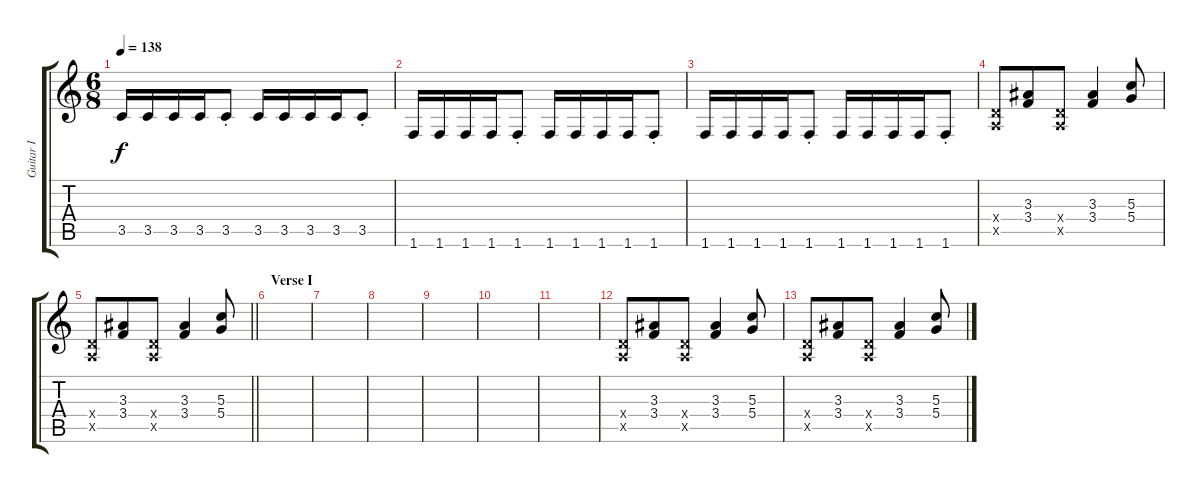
\track ("Guitar I" "Guitar I") {instrument distortionguitar}
\staff {score tabs}
\tuning (E4 B3 G3 D3 A2 E2) {hide}
\ts (6 8)
\tempo 138
\clef g2
\ks c
3.5.16{dy f} 3.5.16 3.5.16 3.5.16 3.5{st}.8 3.5.16 3.5.16 3.5.16 3.5.16 3.5{st}.8 |
1.6.16 1.6.16 1.6.16 1.6.16 1.6{st}.8 1.6.16 1.6.16 1.6.16 1.6.16 1.6{st}.8 |
1.6.16 1.6.16 1.6.16 1.6.16 1.6{st}.8 1.6.16 1.6.16 1.6.16 1.6.16 1.6{st}.8 |
(0.4{x} 0.5{x}).8 (3.3 3.4).8 (0.4{x} 0.5{x}).8 (3.3 3.4).4 (5.3 5.4).8 |
\barLineRight lightlight
(0.4{x} 0.5{x}).8 (3.3 3.4).8 (0.4{x} 0.5{x}).8 (3.3 3.4).4 (5.3 5.4).8 |
\section ("" "Verse I")
|
|
|
|
|
|
(0.4{x} 0.5{x}).8 (3.3 3.4).8 (0.4{x} 0.5{x}).8 (3.3 3.4).4 (5.3 5.4).8 |
(0.4{x} 0.5{x}).8 (3.3 3.4).8 (0.4{x} 0.5{x}).8 (3.3 3.4).4 (5.3 5.4).8
